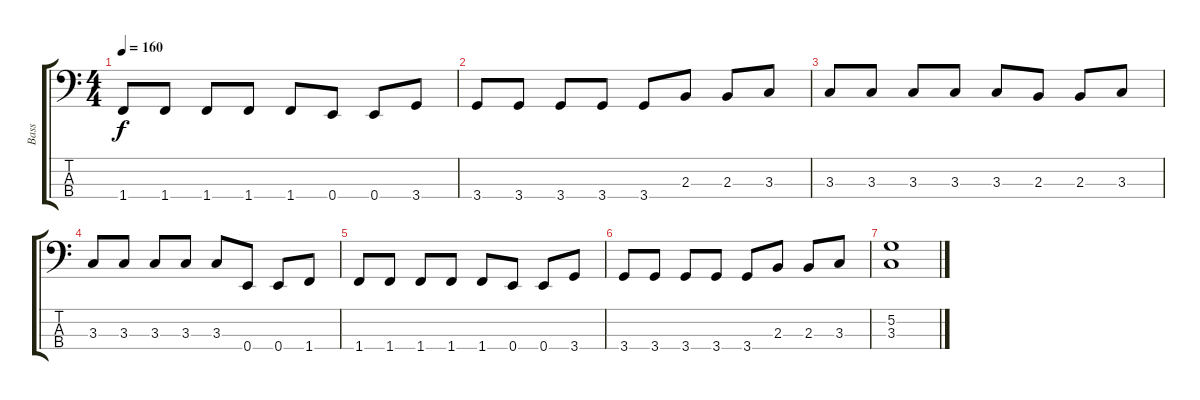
\track ("Bass" "Bass") {instrument slapbass2}
\staff {score tabs}
\tuning (G2 D2 A1 E1) {hide}
\ts (4 4)
\tempo 160
\clef f4
\ks c
1.4.8{dy f} 1.4.8 1.4.8 1.4.8 1.4.8 0.4.8 0.4.8 3.4.8 |
3.4.8 3.4.8 3.4.8 3.4.8 3.4.8 2.3.8 2.3.8 3.3.8 |
3.3.8 3.3.8 3.3.8 3.3.8 3.3.8 2.3.8 2.3.8 3.3.8 |
3.3.8 3.3.8 3.3.8 3.3.8 3.3.8 0.4.8 0.4.8 1.4.8 |
1.4.8 1.4.8 1.4.8 1.4.8 1.4.8 0.4.8 0.4.8 3.4.8 |
3.4.8 3.4.8 3.4.8 3.4.8 3.4.8 2.3.8 2.3.8 3.3.8 |
(5.2 3.3).1
